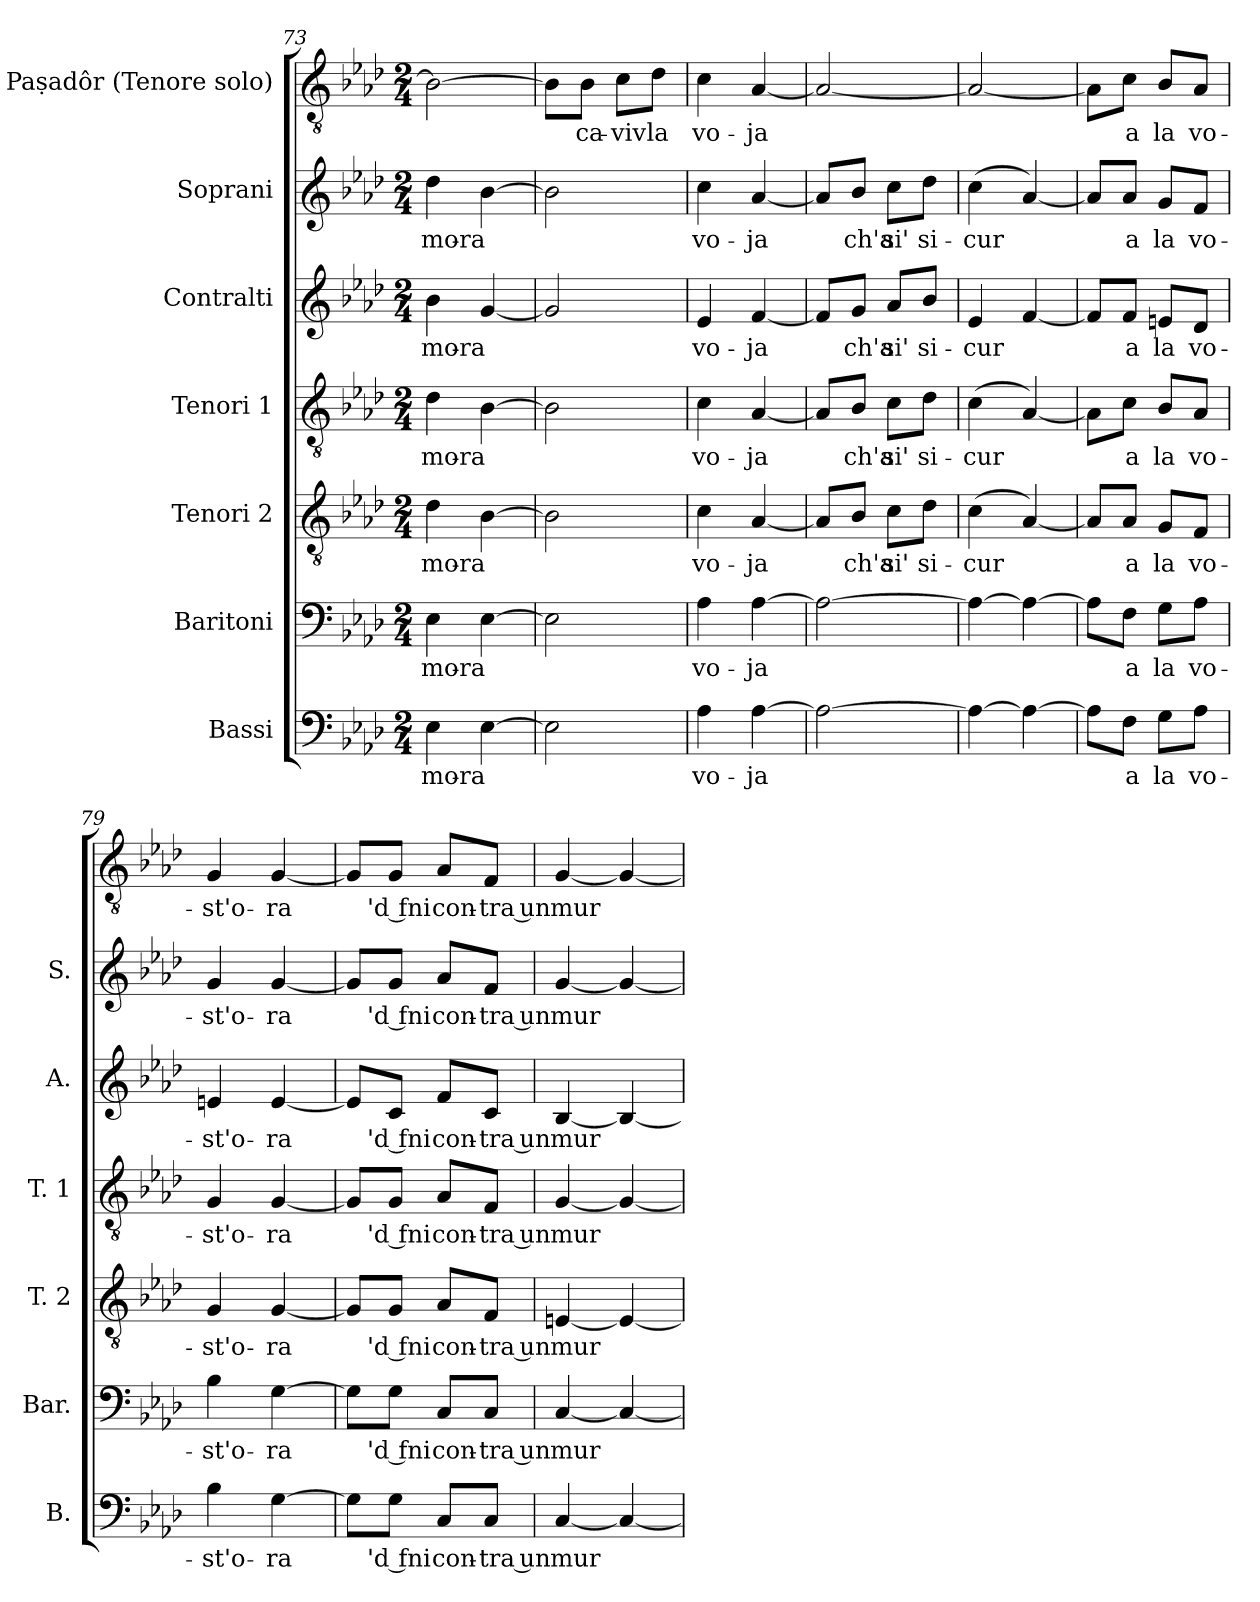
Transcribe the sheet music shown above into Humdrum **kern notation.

**kern	**text	**kern	**text	**kern	**text	**kern	**text	**kern	**text	**kern	**text	**kern	**text
*part7	*part7	*part6	*part6	*part5	*part5	*part4	*part4	*part3	*part3	*part2	*part2	*part1	*part1
*staff7	*staff7	*staff6	*staff6	*staff5	*staff5	*staff4	*staff4	*staff3	*staff3	*staff2	*staff2	*staff1	*staff1
*I"Bassi	*	*I"Baritoni	*	*I"Tenori 2	*	*I"Tenori 1	*	*I"Contralti	*	*I"Soprani	*	*I"E' Paṣadôr (Tenore solo)	*
*I'B.	*	*I'Bar.	*	*I'T. 2	*	*I'T. 1	*	*I'A.	*	*I'S.	*	*	*
*clefF4	*	*clefF4	*	*clefGv2	*	*clefGv2	*	*clefG2	*	*clefG2	*	*clefGv2	*
*k[b-e-a-d-]	*	*k[b-e-a-d-]	*	*k[b-e-a-d-]	*	*k[b-e-a-d-]	*	*k[b-e-a-d-]	*	*k[b-e-a-d-]	*	*k[b-e-a-d-]	*
*M2/4	*	*M2/4	*	*M2/4	*	*M2/4	*	*M2/4	*	*M2/4	*	*M2/4	*
=73	=73	=73	=73	=73	=73	=73	=73	=73	=73	=73	=73	=73	=73
!	!LO:LY:b	!	!LO:LY:b	!	!LO:LY:b	!	!LO:LY:b	!	!LO:LY:b	!	!LO:LY:b	!	!
4E-\	mo-	4E-\	mo-	4d-\	mo-	4d-\	mo-	4b-\	mo-	4dd-\	mo-	2B-\_	.
!	!LO:LY:b	!	!LO:LY:b	!	!LO:LY:b	!	!LO:LY:b	!	!LO:LY:b	!	!LO:LY:b	!	!
[4E-\	-ra	[4E-\	-ra	[4B-\	-ra	[4B-\	-ra	[4g/	-ra	[4b-\	-ra	.	.
=74	=74	=74	=74	=74	=74	=74	=74	=74	=74	=74	=74	=74	=74
2E-\]	.	2E-\]	.	2B-\]	.	2B-\]	.	2g/]	.	2b-\]	.	8B-\L]	.
!	!	!	!	!	!	!	!	!	!	!	!	!	!LO:LY:b
.	.	.	.	.	.	.	.	.	.	.	.	8B-\J	ca-
!	!	!	!	!	!	!	!	!	!	!	!	!	!LO:LY:b
.	.	.	.	.	.	.	.	.	.	.	.	8c\L	-viv
!	!	!	!	!	!	!	!	!	!	!	!	!	!LO:LY:b
.	.	.	.	.	.	.	.	.	.	.	.	8d-\J	la
=75	=75	=75	=75	=75	=75	=75	=75	=75	=75	=75	=75	=75	=75
!	!LO:LY:b	!	!LO:LY:b	!	!LO:LY:b	!	!LO:LY:b	!	!LO:LY:b	!	!LO:LY:b	!	!LO:LY:b
4A-\	vo-	4A-\	vo-	4c\	vo-	4c\	vo-	4e-/	vo-	4cc\	vo-	4c\	vo-
!	!LO:LY:b	!	!LO:LY:b	!	!LO:LY:b	!	!LO:LY:b	!	!LO:LY:b	!	!LO:LY:b	!	!LO:LY:b
[4A-\	-ja	[4A-\	-ja	[4A-/	-ja	[4A-/	-ja	[4f/	-ja	[4a-/	-ja	[4A-/	-ja
!!LO:LB:g=z
=76	=76	=76	=76	=76	=76	=76	=76	=76	=76	=76	=76	=76	=76
2A-\_	.	2A-\_	.	8A-/L]	.	8A-/L]	.	8f/L]	.	8a-/L]	.	2A-/_	.
!	!	!	!	!	!LO:LY:b	!	!LO:LY:b	!	!LO:LY:b	!	!LO:LY:b	!	!
.	.	.	.	8B-/J	ch'a	8B-/J	ch'a	8g/J	ch'a	8b-/J	ch'a	.	.
!	!	!	!	!	!LO:LY:b	!	!LO:LY:b	!	!LO:LY:b	!	!LO:LY:b	!	!
.	.	.	.	8c\L	si'	8c\L	si'	8a-/L	si'	8cc\L	si'	.	.
!	!	!	!	!	!LO:LY:b	!	!LO:LY:b	!	!LO:LY:b	!	!LO:LY:b	!	!
.	.	.	.	8d-\J	si-	8d-\J	si-	8b-/J	si-	8dd-\J	si-	.	.
=77	=77	=77	=77	=77	=77	=77	=77	=77	=77	=77	=77	=77	=77
!	!	!	!	!	!LO:LY:b	!	!LO:LY:b	!	!LO:LY:b	!	!LO:LY:b	!	!
4A-\_	.	4A-\_	.	(>4c\	-cur	(>4c\	-cur	4e-/	-cur	(>4cc\	-cur	2A-/_	.
4A-\_	.	4A-\_	.	[4A-/)	.	[4A-/)	.	[4f/	.	[4a-/)	.	.	.
=78	=78	=78	=78	=78	=78	=78	=78	=78	=78	=78	=78	=78	=78
8A-\L]	.	8A-\L]	.	8A-/L]	.	8A-\L]	.	8f/L]	.	8a-/L]	.	8A-\L]	.
!	!LO:LY:b	!	!LO:LY:b	!	!LO:LY:b	!	!LO:LY:b	!	!LO:LY:b	!	!LO:LY:b	!	!LO:LY:b
8F\J	a	8F\J	a	8A-/J	a	8c\J	a	8f/J	a	8a-/J	a	8c\J	a
!	!LO:LY:b	!	!LO:LY:b	!	!LO:LY:b	!	!LO:LY:b	!	!LO:LY:b	!	!LO:LY:b	!	!LO:LY:b
8G\L	la	8G\L	la	8G/L	la	8B-/L	la	8en/L	la	8g/L	la	8B-/L	la
!	!LO:LY:b	!	!LO:LY:b	!	!LO:LY:b	!	!LO:LY:b	!	!LO:LY:b	!	!LO:LY:b	!	!LO:LY:b
8A-\J	vo-	8A-\J	vo-	8F/J	vo-	8A-/J	vo-	8d-/J	vo-	8f/J	vo-	8A-/J	vo-
=79	=79	=79	=79	=79	=79	=79	=79	=79	=79	=79	=79	=79	=79
!	!LO:LY:b	!	!LO:LY:b	!	!LO:LY:b	!	!LO:LY:b	!	!LO:LY:b	!	!LO:LY:b	!	!LO:LY:b
4B-\	-st'o-	4B-\	-st'o-	4G/	-st'o-	4G/	-st'o-	4en/	-st'o-	4g/	-st'o-	4G/	-st'o-
!	!LO:LY:b	!	!LO:LY:b	!	!LO:LY:b	!	!LO:LY:b	!	!LO:LY:b	!	!LO:LY:b	!	!LO:LY:b
[4G\	-ra	[4G\	-ra	[4G/	-ra	[4G/	-ra	[4e/	-ra	[4g/	-ra	[4G/	-ra
=80	=80	=80	=80	=80	=80	=80	=80	=80	=80	=80	=80	=80	=80
8G\L]	.	8G\L]	.	8G/L]	.	8G/L]	.	8en/L]	.	8g/L]	.	8G/L]	.
!	!LO:LY:b	!	!LO:LY:b	!	!LO:LY:b	!	!LO:LY:b	!	!LO:LY:b	!	!LO:LY:b	!	!LO:LY:b
8G\J	'd fni	8G\J	'd fni	8G/J	'd fni	8G/J	'd fni	8c/J	'd fni	8g/J	'd fni	8G/J	'd fni
!	!LO:LY:b	!	!LO:LY:b	!	!LO:LY:b	!	!LO:LY:b	!	!LO:LY:b	!	!LO:LY:b	!	!LO:LY:b
8C/L	con-	8C/L	con-	8A-/L	con-	8A-/L	con-	8f/L	con-	8a-/L	con-	8A-/L	con-
!	!LO:LY:b	!	!LO:LY:b	!	!LO:LY:b	!	!LO:LY:b	!	!LO:LY:b	!	!LO:LY:b	!	!LO:LY:b
8C/J	tra un	8C/J	tra un	8F/J	tra un	8F/J	tra un	8c/J	tra un	8f/J	tra un	8F/J	tra un
!!LO:PB:g=z
=81	=81	=81	=81	=81	=81	=81	=81	=81	=81	=81	=81	=81	=81
!	!LO:LY:b	!	!LO:LY:b	!	!LO:LY:b	!	!LO:LY:b	!	!LO:LY:b	!	!LO:LY:b	!	!LO:LY:b
[4C/	mur	[4C/	mur	[4En/	mur	[4G/	mur	[4B-/	mur	[4g/	mur	[4G/	mur
4C/_	.	4C/_	.	4E/_	.	4G/_	.	4B-/_	.	4g/_	.	4G/_	.
=	=	=	=	=	=	=	=	=	=	=	=	=	=
*-	*-	*-	*-	*-	*-	*-	*-	*-	*-	*-	*-	*-	*-
